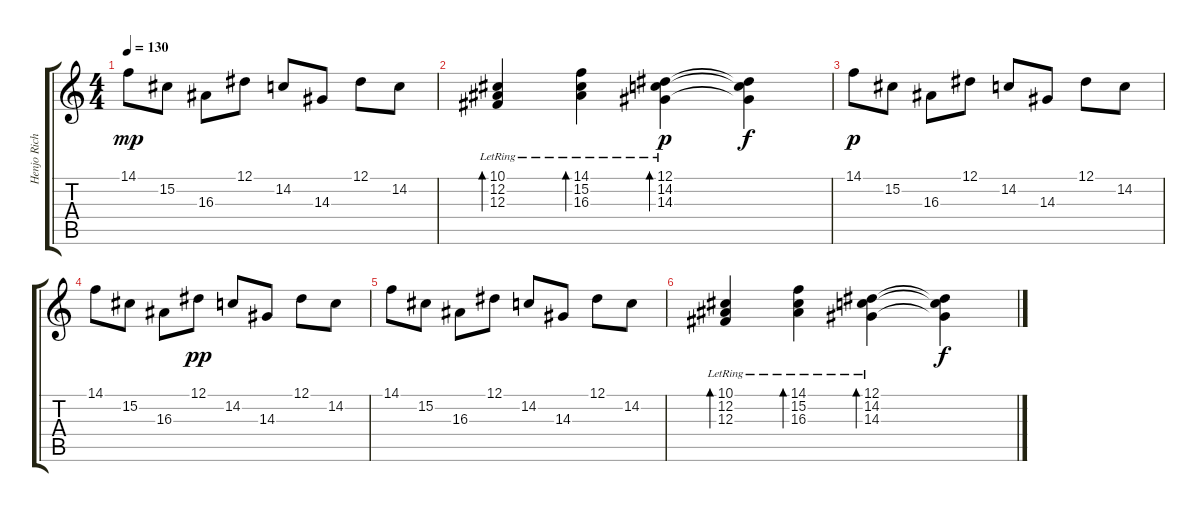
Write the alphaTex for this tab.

\track ("Henjo Richter (keyboards)" "Henjo Rich") {instrument fx7echoes}
\staff {score tabs}
\tuning (Eb4 Bb3 Gb3 Db3 Ab2 Eb2) {hide}
\ts (4 4)
\tempo 130
\clef g2
\ks c
14.1.8{dy mp} 15.2.8 16.3.8 12.1.8 14.2.8 14.3.8 12.1.8 14.2.8 |
(10.1{lr} 12.2{lr} 12.3{lr}).4{bd 120} (14.1{lr} 15.2{lr} 16.3{lr}).4{bd 120} (12.1{lr} 14.2{lr} 14.3{lr}).4{bd 120 dy p} (12.1{t} 14.2{t} 14.3{t}).4{dy f} |
14.1.8{dy p} 15.2.8 16.3.8 12.1.8 14.2.8 14.3.8 12.1.8 14.2.8 |
14.1.8 15.2.8 16.3.8 12.1.8{dy pp} 14.2.8 14.3.8 12.1.8 14.2.8 |
14.1.8 15.2.8 16.3.8 12.1.8 14.2.8 14.3.8 12.1.8 14.2.8 |
(10.1{lr} 12.2{lr} 12.3{lr}).4{bd 120} (14.1{lr} 15.2{lr} 16.3{lr}).4{bd 120} (12.1{lr} 14.2{lr} 14.3{lr}).4{bd 120} (12.1{t} 14.2{t} 14.3{t}).4{dy f}
